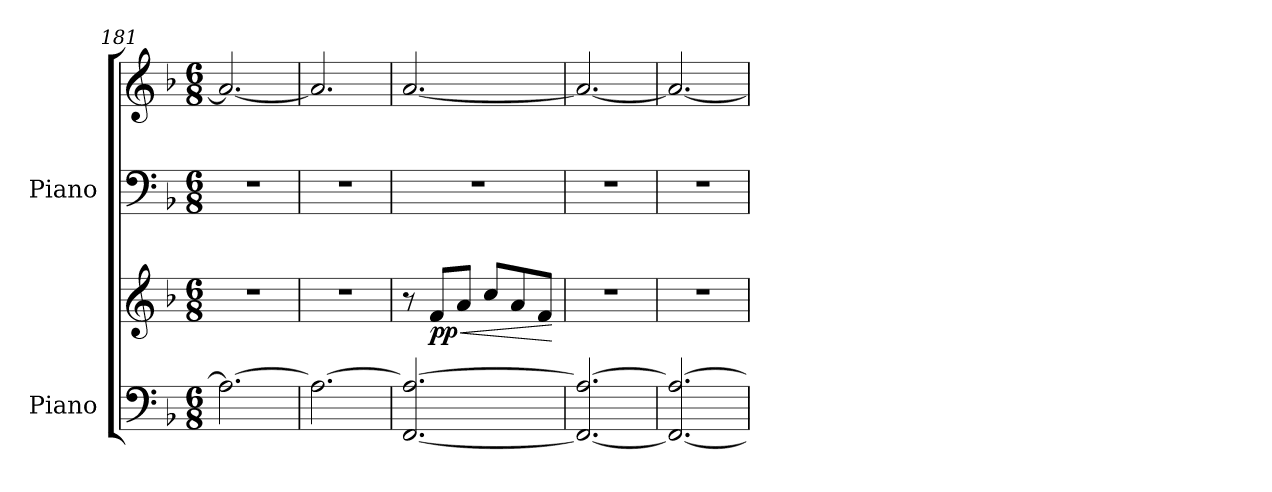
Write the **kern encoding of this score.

**kern	**kern	**dynam	**kern	**kern
*part2	*part2	*part2	*part1	*part1
*staff4	*staff3	*staff3/4	*staff2	*staff1
*I"Piano	*	*	*I"Piano	*
*I'Pno.	*	*	*I'Pno.	*
*clefF4	*clefG2	*	*clefF4	*clefG2
*k[b-]	*k[b-]	*	*k[b-]	*k[b-]
*M6/8	*M6/8	*	*M6/8	*M6/8
=181	=181	=181	=181	=181
2.A\_	2.r	.	2.r	2.a/_
=182	=182	=182	=182	=182
2.A\_	2.r	.	2.r	2.a/]
!!LO:LB:g=z
=183	=183	=183	=183	=183
[2.FF/ 2.A/_	8r	.	2.r	[2.a/
!	!	!LO:HP:b	!	!
!	!	!LO:DY:n=1:b	!	!
.	8f/L	< pp	.	.
.	8a/J	.	.	.
.	8cc/L	.	.	.
.	8a/	.	.	.
.	8f/J	.	.	.
.	.	[	.	.
=184	=184	=184	=184	=184
2.FF/_ 2.A/_	2.r	.	2.r	2.a/_
=185	=185	=185	=185	=185
2.FF/_ 2.A/_	2.r	.	2.r	2.a/_
=	=	=	=	=
*-	*-	*-	*-	*-
